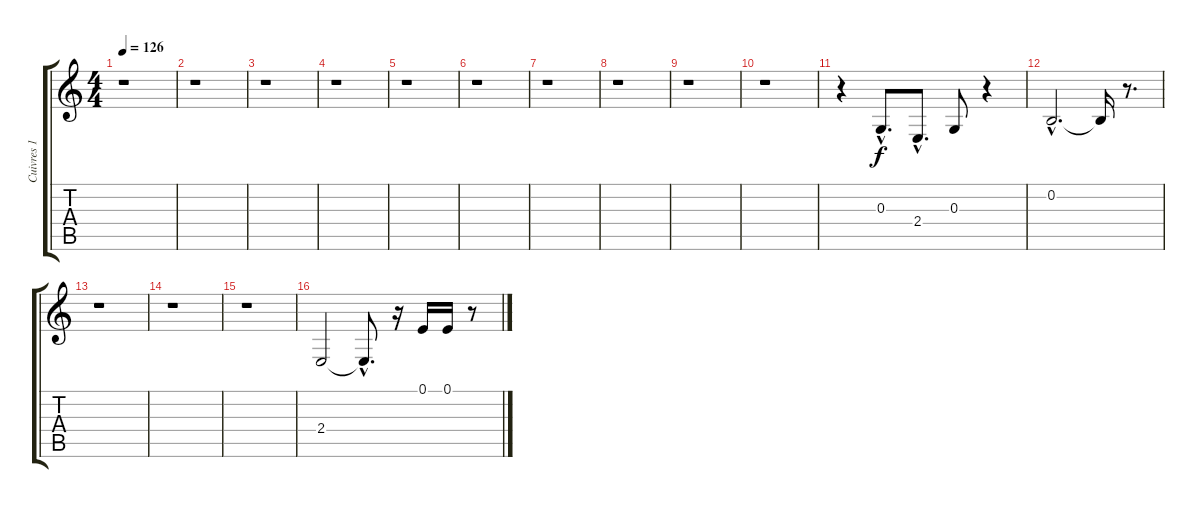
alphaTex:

\track ("Cuivres 1" "Cuivres 1") {instrument brasssection}
\staff {score tabs}
\tuning (E4 B3 G3 D3 A2 E2) {hide}
\ts (4 4)
\tempo 126
\clef g2
\ks c
r.1{dy f} |
r.1 |
r.1 |
r.1 |
r.1 |
r.1 |
r.1 |
r.1 |
r.1 |
r.1 |
r.4 0.3{hac}.8{d} 2.4{hac}.8{d} 0.3.8 r.4 |
0.2{hac}.2{d volume 4} 0.2{t}.16 r.8{d} |
r.1 |
r.1 |
r.1 |
2.4.2{volume 4} 2.4{hac t}.8{d} r.16 0.1.16{volume 11} 0.1.16 r.8
